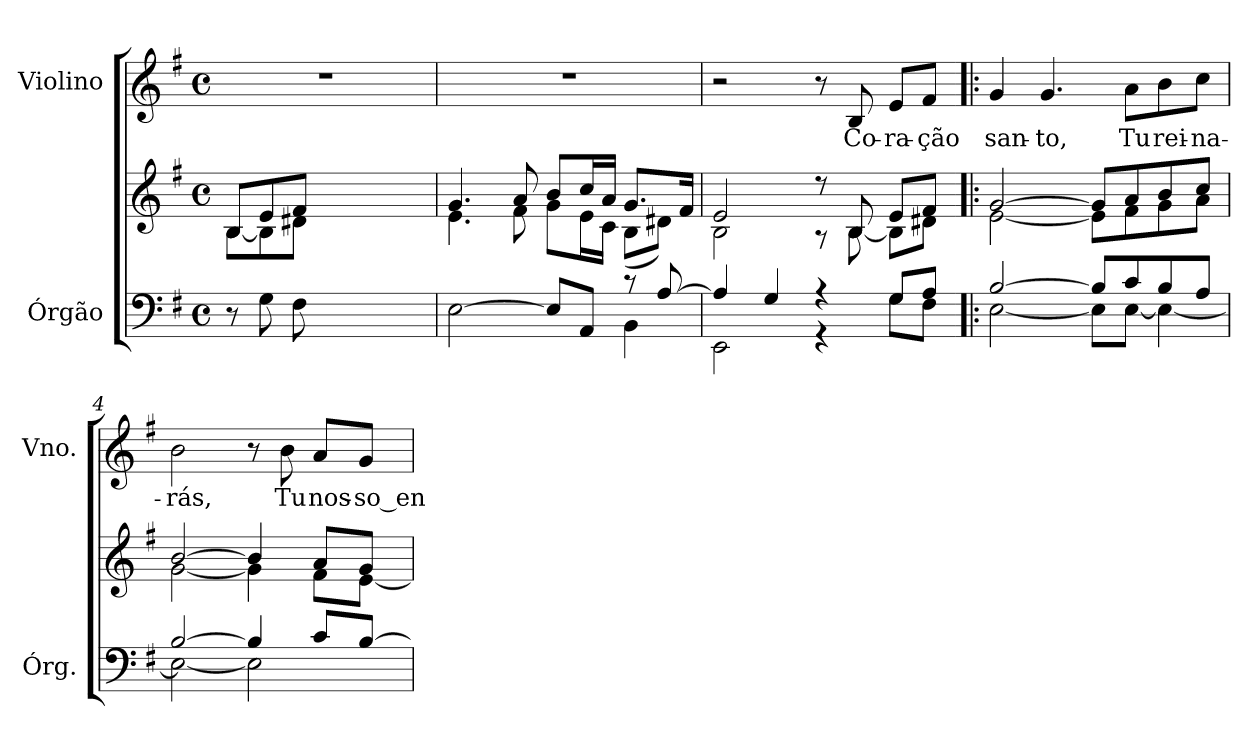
**kern	**kern	**kern	**text
*part2	*part2	*part1	*part1
*staff3	*staff2	*staff1	*staff1
*I"Órgão	*	*I"Violino	*
*I'Órg.	*	*I'Vno.	*
!!LO:PB:g=z
*clefF4	*clefG2	*clefG2	*
*k[f#]	*k[f#]	*k[f#]	*
*e:	*e:	*e:	*
*M4/4	*M4/4	*M4/4	*
*met(c)	*met(c)	*met(c)	*
*MM60	*MM60	*MM60	*
=	=	=	=
*	*^	*	*
!	!	!	!LO:N:vis=1	!
8r	8Bi/L	[<8Bi\L	1r	.
8Gi\	8ei/	8Bi\]	.	.
8F#i\	8f#i/J	8d#Xi\J	.	.
2ryy	2ryy	2ryy	.	.
8ryy	8ryy	8ryy	.	.
=1	=1	=1	=1	=1
*^	*	*	*	*
2.ryy	[>2Ei\	4.gi/	4.ei\	1r	.
.	.	8ai/	8f#i\	.	.
.	8Ei/L]	8bi/L	8gi\L	.	.
.	8AAi/J	16cci/L	16ei\L	.	.
.	.	16ai/JJ	16ci\JJ	.	.
8r	4BBi\	8.gi/L	(8Bi\L	.	.
[>8Ai/	.	.	8d#Xi\J)	.	.
.	.	16f#i/Jk	.	.	.
=2	=2	=2	=2	=2	=2
4Ai/]	2EEi\	2ei/	2Bi\	2r	.
4Gi/	.	.	.	.	.
4r	4r	8r	8r	8r	.
!	!	!	!	!	!LO:LY:b:color=#000000
.	.	8Bi/	[<8Bi\	8Bi/	Co-
!	!	!	!	!	!LO:LY:b:color=#000000
8Gi/L	8Gi\L	8ei/L	8Bi\L]	8ei/L	-ra-
!	!	!	!	!	!LO:LY:b:color=#000000
8Ai/J	8F#i\J	8f#i/J	8d#Xi\J	8f#i/J	-ção
=3!|:	=3!|:	=3!|:	=3!|:	=3!|:	=3!|:
!	!	!	!	!	!LO:LY:b:color=#000000
[>2Bi/	[<2Ei\	[>2gi/	[<2ei\	4gi/	san-
!	!	!	!	!	!LO:LY:b:color=#000000
.	.	.	.	4.gi/	-to,
8Bi/L]	8Ei\L]	8gi/L]	8ei\L]	.	.
!	!	!	!	!	!LO:LY:b:color=#000000
8ci/	[<8Ei\J	8ai/	8f#i\	8ai\L	Tu
!	!	!	!	!	!LO:LY:b:color=#000000
8Bi/	4Ei\_<	8bi/	8gi\	8bi\	rei-
!	!	!	!	!	!LO:LY:b:color=#000000
8Ai/J	.	8cci/J	8ai\J	8cci\J	-na-
=4	=4	=4	=4	=4	=4
!	!	!	!	!	!LO:LY:b:color=#000000
[>2Bi/	2Ei\_<	[>2bi/	[<2gi\	2bi\	-rás,
4Bi/]	2Ei\]	4bi/]	4gi\]	8r	.
!	!	!	!	!	!LO:LY:b:color=#000000
.	.	.	.	8bi\	Tu
!	!	!	!	!	!LO:LY:b:color=#000000
8ci/L	.	8ai/L	8f#i\L	8ai/L	nos-
!	!	!	!	!	!LO:LY:b:color=#000000
[>8Bi/J	.	8gi/J	[<8ei\J	8gi/J	-so_en-
*v	*v	*	*	*	*
*	*v	*v	*	*
=	=	=	=
*-	*-	*-	*-
